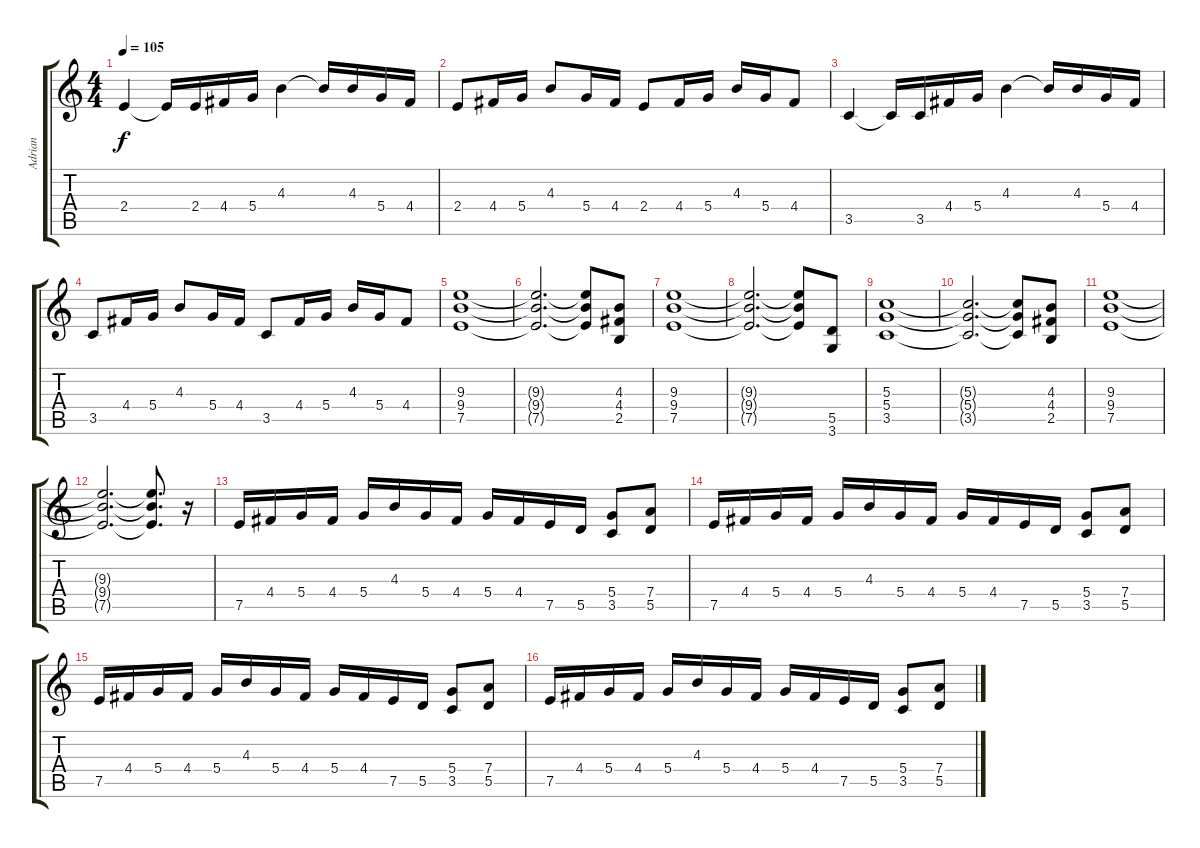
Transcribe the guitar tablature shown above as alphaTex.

\track ("Adrian" "Adrian") {instrument distortionguitar}
\staff {score tabs}
\tuning (E4 B3 G3 D3 A2 E2) {hide}
\ts (4 4)
\tempo 105
\clef g2
\ks c
2.4.4{dy f} 2.4{t}.16 2.4.16 4.4.16 5.4.16 4.3.4 4.3{t}.16 4.3.16 5.4.16 4.4.16 |
2.4.8 4.4.16 5.4.16 4.3.8 5.4.16 4.4.16 2.4.8 4.4.16 5.4.16 4.3.16 5.4.16 4.4.8 |
3.5.4 3.5{t}.16 3.5.16 4.4.16 5.4.16 4.3.4 4.3{t}.16 4.3.16 5.4.16 4.4.16 |
3.5.8 4.4.16 5.4.16 4.3.8 5.4.16 4.4.16 3.5.8 4.4.16 5.4.16 4.3.16 5.4.16 4.4.8 |
(9.3 9.4 7.5).1 |
(9.3{t} 9.4{t} 7.5{t}).2{d} (9.3{t} 9.4{t} 7.5{t}).8 (4.3 4.4 2.5).8 |
(9.3 9.4 7.5).1 |
(9.3{t} 9.4{t} 7.5{t}).2{d} (9.3{t} 9.4{t} 7.5{t}).8 (5.5 3.6).8 |
(5.3 5.4 3.5).1 |
(5.3{t} 5.4{t} 3.5{t}).2{d} (5.3{t} 5.4{t} 3.5{t}).8 (4.3 4.4 2.5).8 |
(9.3 9.4 7.5).1 |
(9.3{t} 9.4{t} 7.5{t}).2{d} (9.3{t} 9.4{t} 7.5{t}).8{d} r.16 |
7.5.16 4.4.16 5.4.16 4.4.16 5.4.16 4.3.16 5.4.16 4.4.16 5.4.16 4.4.16 7.5.16 5.5.16 (5.4 3.5).8 (7.4 5.5).8 |
7.5.16 4.4.16 5.4.16 4.4.16 5.4.16 4.3.16 5.4.16 4.4.16 5.4.16 4.4.16 7.5.16 5.5.16 (5.4 3.5).8 (7.4 5.5).8 |
7.5.16 4.4.16 5.4.16 4.4.16 5.4.16 4.3.16 5.4.16 4.4.16 5.4.16 4.4.16 7.5.16 5.5.16 (5.4 3.5).8 (7.4 5.5).8 |
7.5.16 4.4.16 5.4.16 4.4.16 5.4.16 4.3.16 5.4.16 4.4.16 5.4.16 4.4.16 7.5.16 5.5.16 (5.4 3.5).8 (7.4 5.5).8
